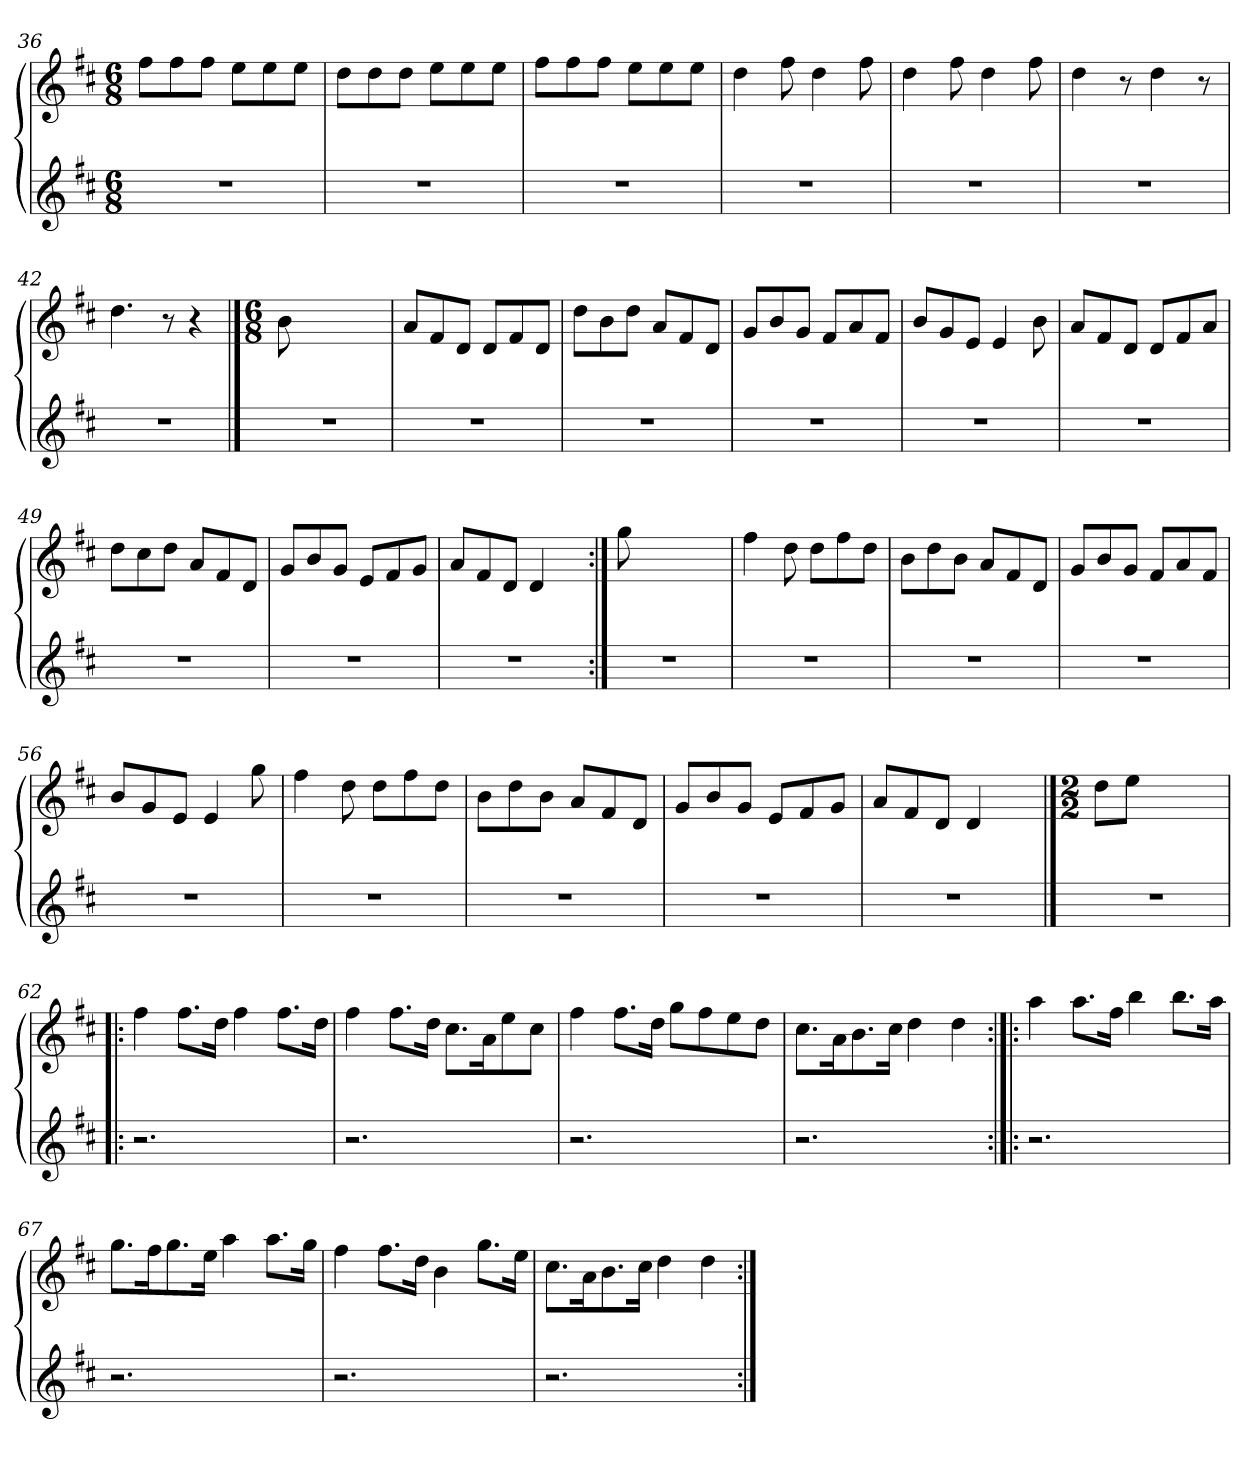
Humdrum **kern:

**kern	**kern
*part2	*part1
*staff2	*staff1
*clefG2	*clefG2
*k[f#c#]	*k[f#c#]
*D:	*D:
*M6/8	*M6/8
=36	=36
2.r	8ff#\L
.	8ff#\
.	8ff#\J
.	8ee\L
.	8ee\
.	8ee\J
=37	=37
2.r	8dd\L
.	8dd\
.	8dd\J
.	8ee\L
.	8ee\
.	8ee\J
=38	=38
2.r	8ff#\L
.	8ff#\
.	8ff#\J
.	8ee\L
.	8ee\
.	8ee\J
=39	=39
2.r	4dd\
.	8ff#\
.	4dd\
.	8ff#\
=40	=40
2.r	4dd\
.	8ff#\
.	4dd\
.	8ff#\
=41	=41
2.r	4dd\
.	8r
.	4dd\
.	8r
=42	=42
2.r	4.dd\
.	8r
.	4r
==43	==43
*	*M6/8
*	*MM180
2.r	8b\
.	2ryy
.	8ryy
!!LO:LB:g=z
=44	=44
2.r	8a/L
.	8f#/
.	8d/J
.	8d/L
.	8f#/
.	8d/J
=45	=45
2.r	8dd\L
.	8b\
.	8dd\J
.	8a/L
.	8f#/
.	8d/J
=46	=46
2.r	8g/L
.	8b/
.	8g/J
.	8f#/L
.	8a/
.	8f#/J
=47	=47
2.r	8b/L
.	8g/
.	8e/J
.	4e/
.	8b\
!!LO:LB:g=z
=48	=48
2.r	8a/L
.	8f#/
.	8d/J
.	8d/L
.	8f#/
.	8a/J
=49	=49
2.r	8dd\L
.	8cc#\
.	8dd\J
.	8a/L
.	8f#/
.	8d/J
=50	=50
2.r	8g/L
.	8b/
.	8g/J
.	8e/L
.	8f#/
.	8g/J
=51	=51
2.r	8a/L
.	8f#/
.	8d/J
.	4d/
.	8ryy
!!LO:LB:g=z
=52:|!	=52:|!
2.r	8gg\
.	2ryy
.	8ryy
=53	=53
2.r	4ff#\
.	8dd\
.	8dd\L
.	8ff#\
.	8dd\J
=54	=54
2.r	8b\L
.	8dd\
.	8b\J
.	8a/L
.	8f#/
.	8d/J
=55	=55
2.r	8g/L
.	8b/
.	8g/J
.	8f#/L
.	8a/
.	8f#/J
=56	=56
2.r	8b/L
.	8g/
.	8e/J
.	4e/
.	8gg\
!!LO:LB:g=z
=57	=57
2.r	4ff#\
.	8dd\
.	8dd\L
.	8ff#\
.	8dd\J
=58	=58
2.r	8b\L
.	8dd\
.	8b\J
.	8a/L
.	8f#/
.	8d/J
=59	=59
2.r	8g/L
.	8b/
.	8g/J
.	8e/L
.	8f#/
.	8g/J
=60	=60
2.r	8a/L
.	8f#/
.	8d/J
.	4d/
.	8ryy
==61	==61
*	*M2/2
*	*MM200
2.r	8dd\L
.	8ee\J
.	2ryy
=62!|:	=62!|:
2.r	4ff#\
.	8.ff#\L
.	16dd\Jk
.	4ff#\
4ryy	8.ff#\L
.	16dd\Jk
=63	=63
2.r	4ff#\
.	8.ff#\L
.	16dd\Jk
.	8.cc#\L
.	16a\K
4ryy	8ee\
.	8cc#\J
!!LO:PB:g=z
=64	=64
2.r	4ff#\
.	8.ff#\L
.	16dd\Jk
.	8gg\L
.	8ff#\
4ryy	8ee\
.	8dd\J
=65	=65
2.r	8.cc#\L
.	16a\K
.	8.b\
.	16cc#\Jk
.	4dd\
4ryy	4dd\
=66:|!|:	=66:|!|:
2.r	4aa\
.	8.aa\L
.	16ff#\Jk
.	4bb\
4ryy	8.bb\L
.	16aa\Jk
=67	=67
2.r	8.gg\L
.	16ff#\K
.	8.gg\
.	16ee\Jk
.	4aa\
4ryy	8.aa\L
.	16gg\Jk
=68	=68
2.r	4ff#\
.	8.ff#\L
.	16dd\Jk
.	4b\
4ryy	8.gg\L
.	16ee\Jk
!!LO:LB:g=z
=69	=69
2.r	8.cc#\L
.	16a\K
.	8.b\
.	16cc#\Jk
.	4dd\
4ryy	4dd\
=:|!	=:|!
*-	*-
